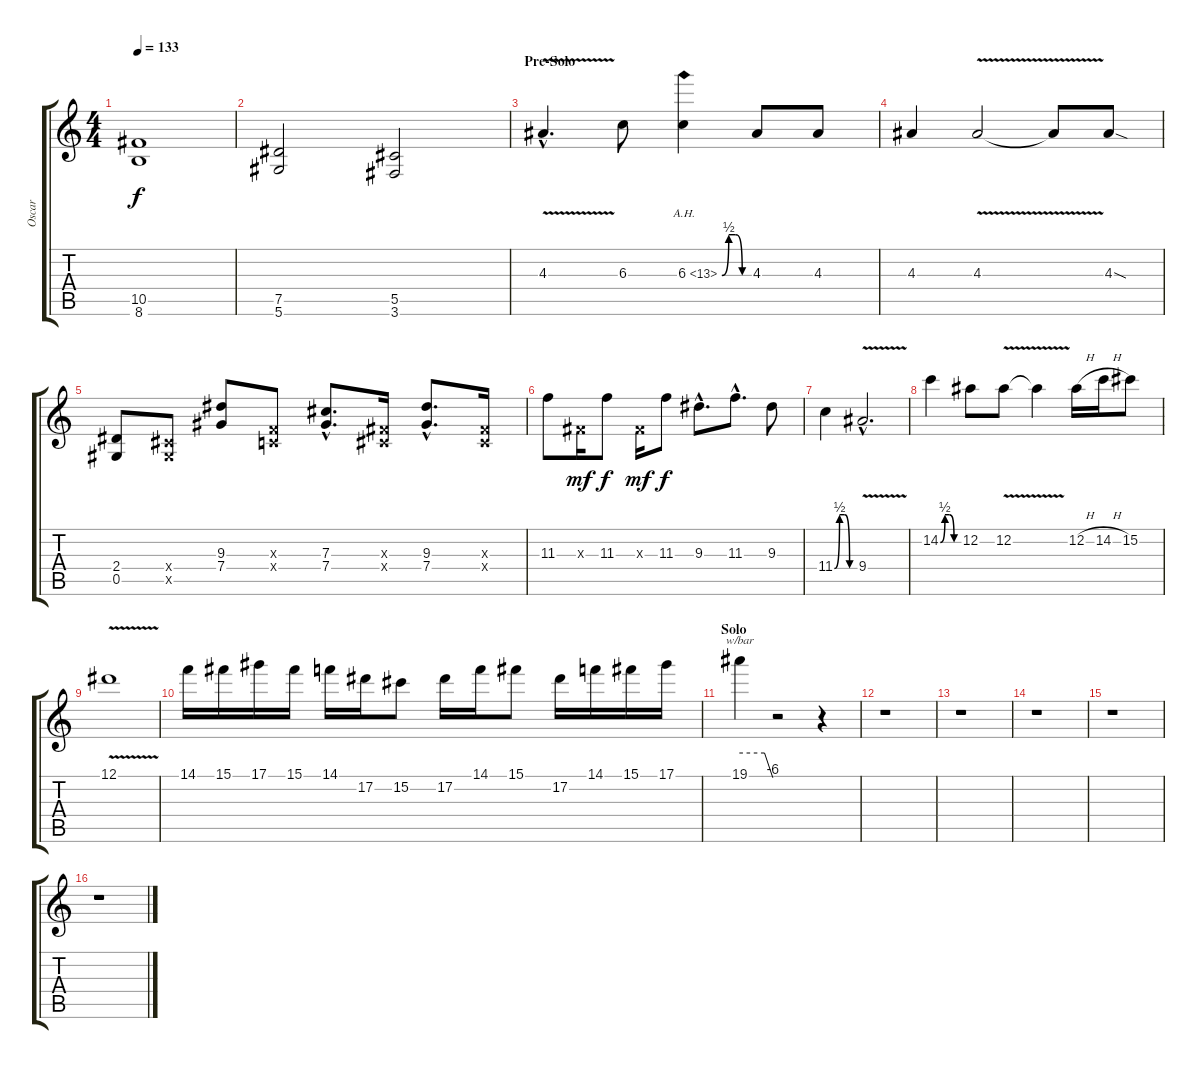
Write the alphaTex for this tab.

\track ("Oscar" "Oscar") {instrument distortionguitar}
\staff {score tabs}
\tuning (Eb4 Bb3 Gb3 Db3 Ab2 Eb2) {hide}
\ts (4 4)
\tempo 133
\clef g2
\ks c
(10.5 8.6).1{dy f} |
(7.5 5.6).2 (5.5 3.6).2 |
\section ("" "Pre-Solo")
4.3{v hac}.4{d balance 2} 6.3.8 6.3{be (custom 0 0 15 2 30 2 45 0 60 0) ah 7}.4 4.3.8 4.3.8 |
4.3.4 4.3{v}.2 4.3{t}.8 4.3{sod}.8 |
(2.4 0.5).8 (0.4{x} 0.5{x}).8 (9.3 7.4).8 (-1.3{x} -1.4{x}).8 (7.3{hac} 7.4{hac}).8{d} (0.3{x} 0.4{x}).16 (9.3{hac} 7.4{hac}).8{d} (0.3{x} 0.4{x}).16 |
11.3.8 0.3{x}.16{dy mf} 11.3.8{dy f} 0.3{x}.16{dy mf} 11.3.8{dy f} 9.3{hac}.8{d} 11.3{hac}.8{d} 9.3.8 |
11.4{be (custom 0 0 15 2 30 2 45 0 60 0)}.4 9.4{v hac}.2{d} |
14.2{be (custom 0 0 15 2 30 2 45 0 60 0)}.4 12.2.8 12.2{v}.8 12.2{t}.4 12.2{h}.16 14.2{h}.16 15.2.8 |
12.1{v}.1 |
14.1.16 15.1.16 17.1.16 15.1.16 14.1.16 17.2.16 15.2.8 17.2.16 14.1.16 15.1.8 17.2.16 14.1.16 15.1.16 17.1.16 |
\section ("" "Solo")
19.1.4{tbe (custom default 0 0 45 0 60 -24)} r.2 r.4 |
r.1 |
r.1 |
r.1 |
r.1 |
r.1
